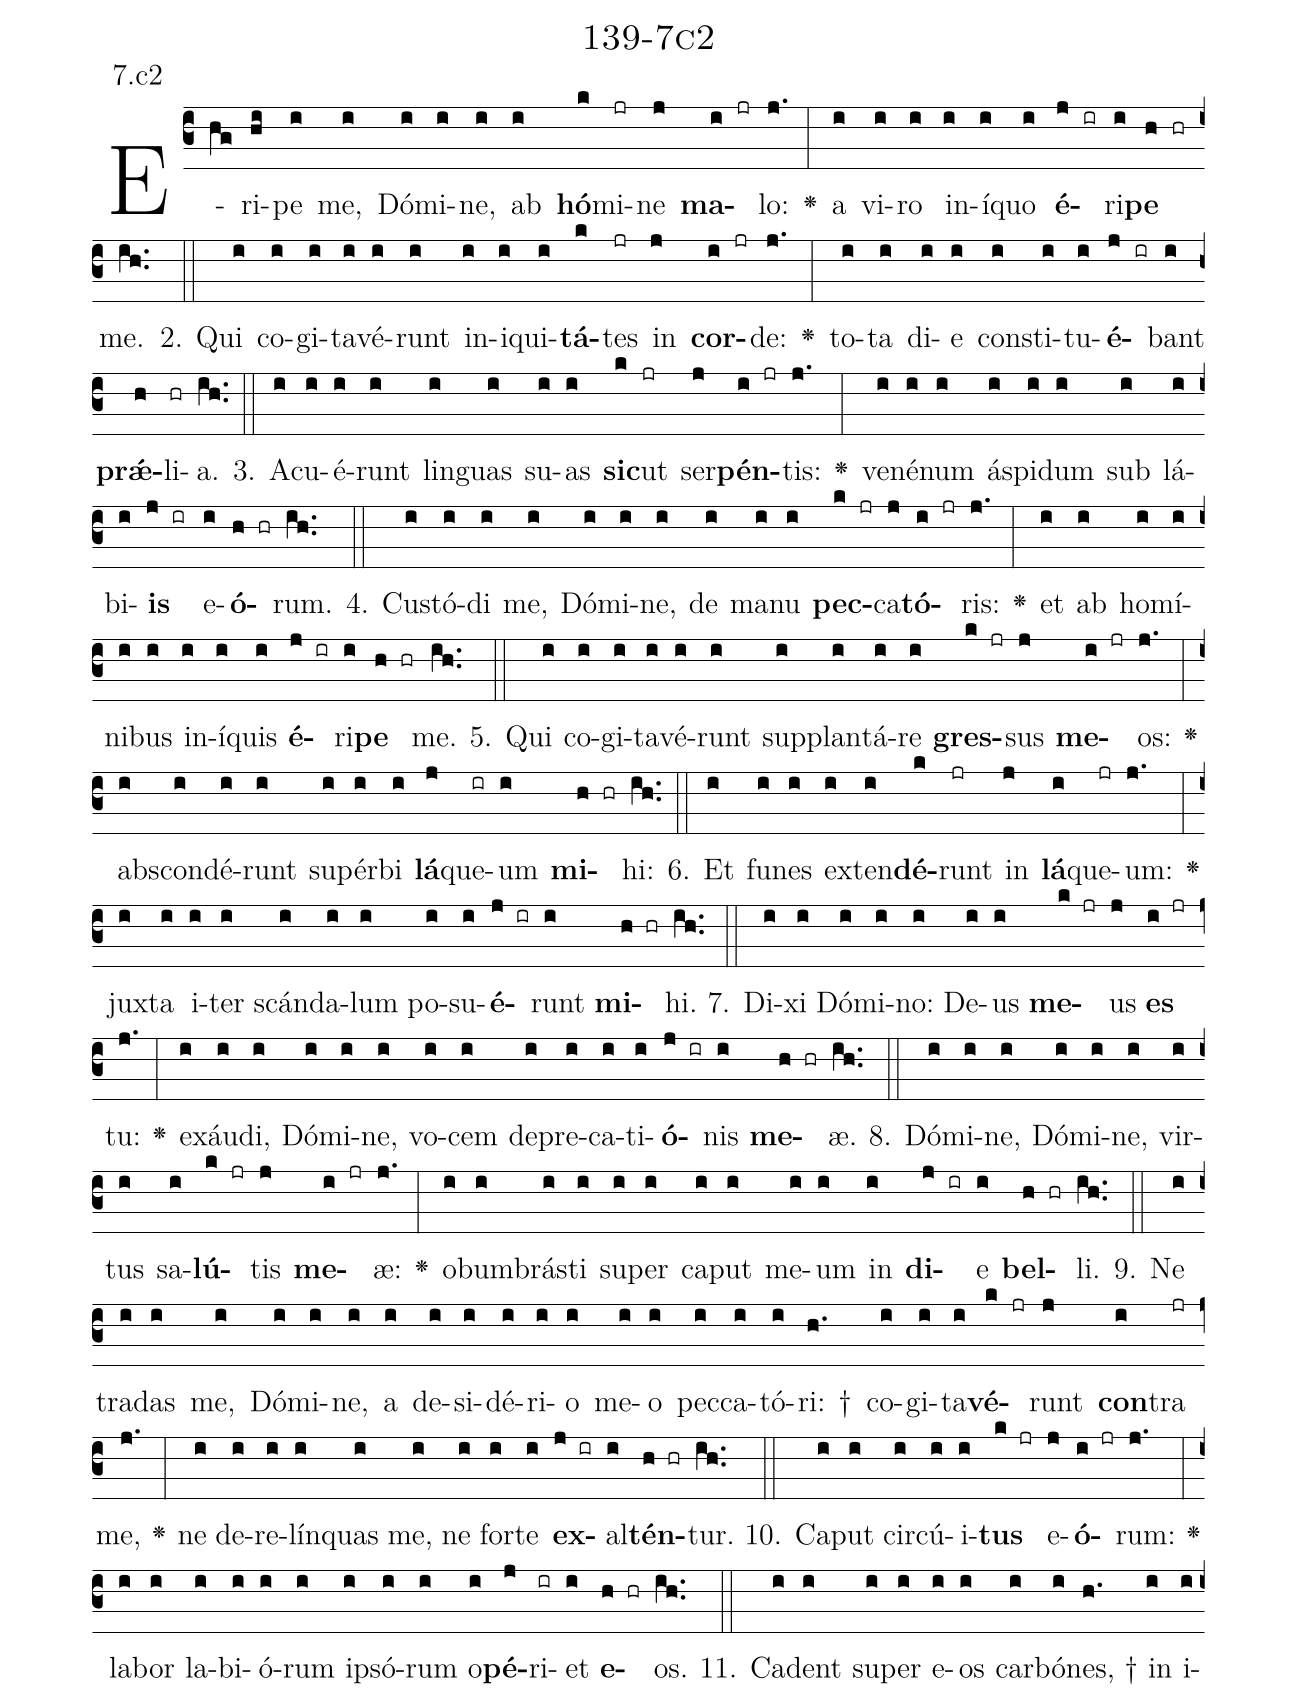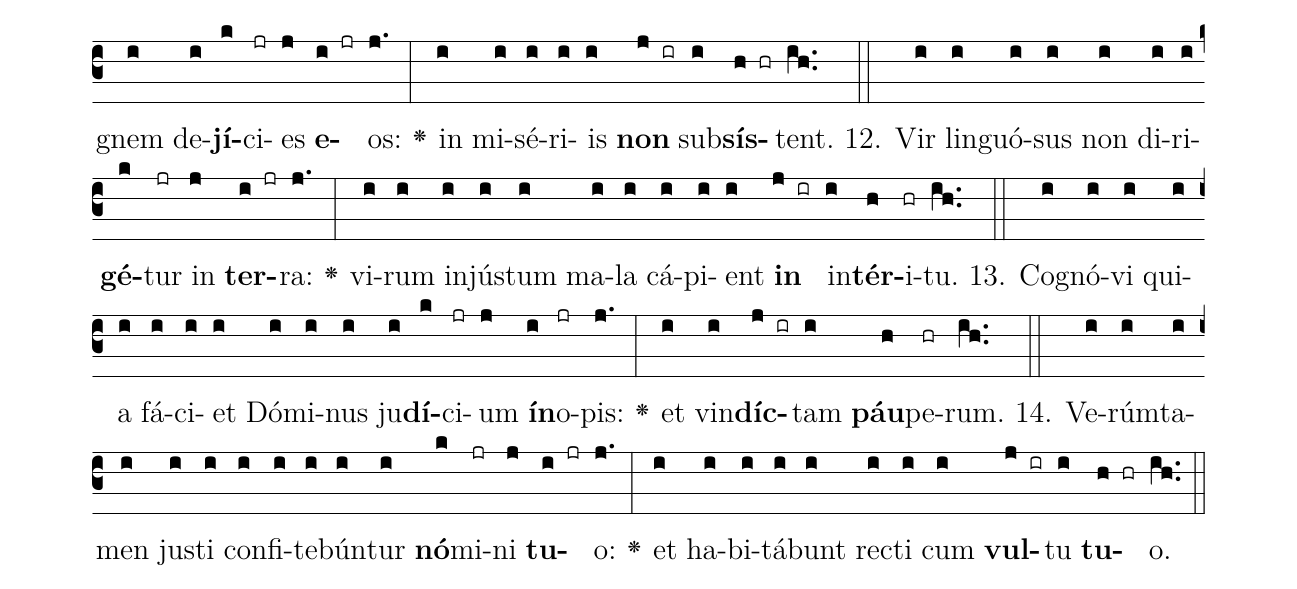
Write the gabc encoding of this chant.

name: 139-7c2;
annotation: 7.c2;
%%
(c3)E(hg)ri(hi)pe(i) me,(i) Dó(i)mi(i)ne,(i) ab(i) <b>hó</b>(k)mi(jr)ne(j) <b>ma</b>(i jr)lo:(j.) <v>\greheightstar</v>(:) a(i) vi(i)ro(i) in(i)í(i)quo(i) <b>é</b>(j ir)ri(i)<b>pe</b>(h hr) me.(ih..) (::)
2. Qui(i) co(i)gi(i)ta(i)vé(i)runt(i) in(i)i(i)qui(i)<b>tá</b>(k)tes(jr) in(j) <b>cor</b>(i jr)de:(j.) <v>\greheightstar</v>(:) to(i)ta(i) di(i)e(i) con(i)sti(i)tu(i)<b>é</b>(j ir)bant(i) <b>prǽ</b>(h)li(hr)a.(ih..) (::)
3. A(i)cu(i)é(i)runt(i) lin(i)guas(i) su(i)as(i) <b>sic</b>(k)ut(jr) ser(j)<b>pén</b>(i jr)tis:(j.) <v>\greheightstar</v>(:) ve(i)né(i)num(i) ás(i)pi(i)dum(i) sub(i) lá(i)bi(i)<b>is</b>(j ir) e(i)<b>ó</b>(h hr)rum.(ih..) (::)
4. Cus(i)tó(i)di(i) me,(i) Dó(i)mi(i)ne,(i) de(i) ma(i)nu(i) <b>pec</b>(k jr)ca(j)<b>tó</b>(i jr)ris:(j.) <v>\greheightstar</v>(:) et(i) ab(i) ho(i)mí(i)ni(i)bus(i) in(i)í(i)quis(i) <b>é</b>(j ir)ri(i)<b>pe</b>(h hr) me.(ih..) (::)
5. Qui(i) co(i)gi(i)ta(i)vé(i)runt(i) sup(i)plan(i)tá(i)re(i) <b>gres</b>(k jr)sus(j) <b>me</b>(i jr)os:(j.) <v>\greheightstar</v>(:) abs(i)con(i)dé(i)runt(i) su(i)pér(i)bi(i) <b>lá</b>(j)que(ir)um(i) <b>mi</b>(h hr)hi:(ih..) (::)
6. Et(i) fu(i)nes(i) ex(i)ten(i)<b>dé</b>(k)runt(jr) in(j) <b>lá</b>(i)que(jr)um:(j.) <v>\greheightstar</v>(:) jux(i)ta(i) i(i)ter(i) scán(i)da(i)lum(i) po(i)su(i)<b>é</b>(j ir)runt(i) <b>mi</b>(h hr)hi.(ih..) (::)
7. Di(i)xi(i) Dó(i)mi(i)no:(i) De(i)us(i) <b>me</b>(k jr)us(j) <b>es</b>(i jr) tu:(j.) <v>\greheightstar</v>(:) ex(i)áu(i)di,(i) Dó(i)mi(i)ne,(i) vo(i)cem(i) de(i)pre(i)ca(i)ti(i)<b>ó</b>(j ir)nis(i) <b>me</b>(h hr)æ.(ih..) (::)
8. Dó(i)mi(i)ne,(i) Dó(i)mi(i)ne,(i) vir(i)tus(i) sa(i)<b>lú</b>(k jr)tis(j) <b>me</b>(i jr)æ:(j.) <v>\greheightstar</v>(:) ob(i)um(i)brás(i)ti(i) su(i)per(i) ca(i)put(i) me(i)um(i) in(i) <b>di</b>(j ir)e(i) <b>bel</b>(h hr)li.(ih..) (::)
9. Ne(i) tra(i)das(i) me,(i) Dó(i)mi(i)ne,(i) a(i) de(i)si(i)dé(i)ri(i)o(i) me(i)o(i) pec(i)ca(i)tó(i)ri: †(h.) co(i)gi(i)ta(i)<b>vé</b>(k jr)runt(j) <b>con</b>(i)tra(jr) me,(j.) <v>\greheightstar</v>(:) ne(i) de(i)re(i)lín(i)quas(i) me,(i) ne(i) for(i)te(i) <b>ex</b>(j ir)al(i)<b>tén</b>(h hr)tur.(ih..) (::)
10. Ca(i)put(i) cir(i)cú(i)i(i)<b>tus</b>(k jr) e(j)<b>ó</b>(i jr)rum:(j.) <v>\greheightstar</v>(:) la(i)bor(i) la(i)bi(i)ó(i)rum(i) ip(i)só(i)rum(i) o(i)<b>pé</b>(j)ri(ir)et(i) <b>e</b>(h hr)os.(ih..) (::)
11. Ca(i)dent(i) su(i)per(i) e(i)os(i) car(i)bó(i)nes, †(h.) in(i) i(i)gnem(i) de(i)<b>jí</b>(k)ci(jr)es(j) <b>e</b>(i jr)os:(j.) <v>\greheightstar</v>(:) in(i) mi(i)sé(i)ri(i)is(i) <b>non</b>(j ir) sub(i)<b>sís</b>(h hr)tent.(ih..) (::)
12. Vir(i) lin(i)guó(i)sus(i) non(i) di(i)ri(i)<b>gé</b>(k)tur(jr) in(j) <b>ter</b>(i jr)ra:(j.) <v>\greheightstar</v>(:) vi(i)rum(i) in(i)jús(i)tum(i) ma(i)la(i) cá(i)pi(i)ent(i) <b>in</b>(j ir) in(i)<b>tér</b>(h)i(hr)tu.(ih..) (::)
13. Co(i)gnó(i)vi(i) qui(i)a(i) fá(i)ci(i)et(i) Dó(i)mi(i)nus(i) ju(i)<b>dí</b>(k)ci(jr)um(j) <b>ín</b>(i)o(jr)pis:(j.) <v>\greheightstar</v>(:) et(i) vin(i)<b>díc</b>(j ir)tam(i) <b>páu</b>(h)pe(hr)rum.(ih..) (::)
14. Ve(i)rúm(i)ta(i)men(i) jus(i)ti(i) con(i)fi(i)te(i)bún(i)tur(i) <b>nó</b>(k)mi(jr)ni(j) <b>tu</b>(i jr)o:(j.) <v>\greheightstar</v>(:) et(i) ha(i)bi(i)tá(i)bunt(i) rec(i)ti(i) cum(i) <b>vul</b>(j ir)tu(i) <b>tu</b>(h hr)o.(ih..) (::)
